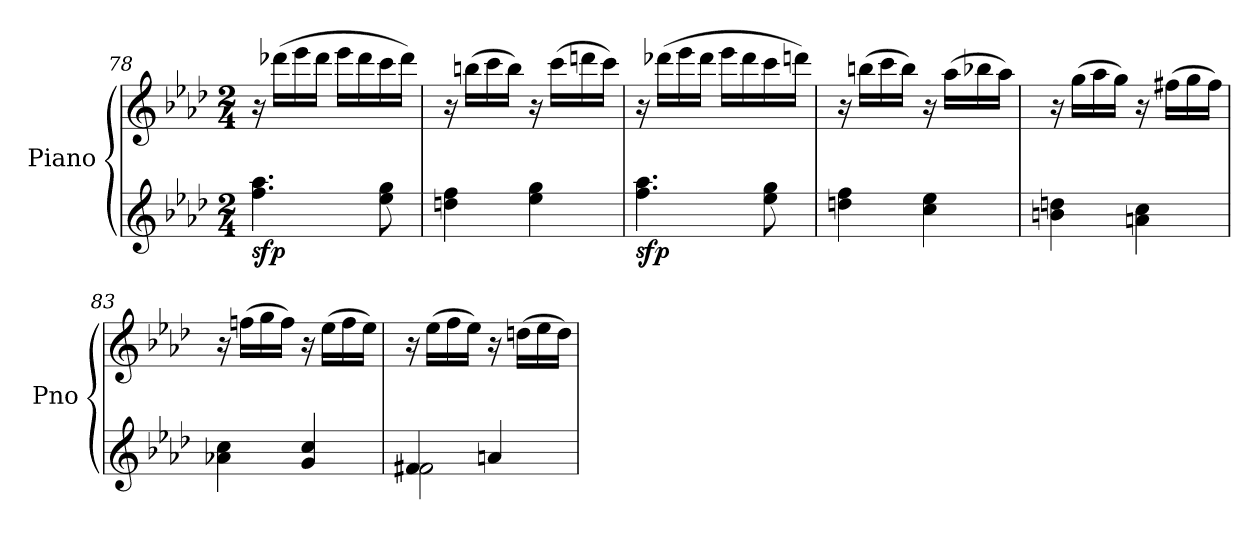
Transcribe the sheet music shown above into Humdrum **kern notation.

**kern	**kern	**dynam
*part1	*part1	*part1
*staff2	*staff1	*staff1/2
*I"Piano	*	*
*I'Pno	*	*
*clefG2	*clefG2	*
*k[b-e-a-d-]	*k[b-e-a-d-]	*
*M2/4	*M2/4	*
=78	=78	=78
!	!	!LO:DY:b=2
4.ff\ 4.aa-\	16r	sfp
.	(16ddd-X\LL	.
.	16eee-\	.
.	16ddd-\JJ	.
.	16eee-\LL	.
.	16ddd-\	.
8ee-\ 8gg\	16ccc\	.
.	16ddd-\JJ)	.
=79	=79	=79
4ddn\ 4ff\	16r	.
.	(16bbn\LL	.
.	16ccc\	.
.	16bb\JJ)	.
4ee-\ 4gg\	16r	.
.	(16ccc\LL	.
.	16dddn\	.
.	16ccc\JJ)	.
!!LO:PB:g=z
=80	=80	=80
!	!	!LO:DY:b=2
4.ff\ 4.aa-\	16r	sfp
.	(16ddd-X\LL	.
.	16eee-\	.
.	16ddd-\JJ	.
.	16eee-\LL	.
.	16ddd-\	.
8ee-\ 8gg\	16ccc\	.
.	16dddn\JJ)	.
=81	=81	=81
4ddn\ 4ff\	16r	.
!	!	!LO:DY:b
.	(16bbn\LL	other-dynamics
.	16ccc\	.
.	16bb\JJ)	.
4cc\ 4ee-\	16r	.
.	(16aa-\LL	.
.	16bb-X\	.
.	16aa-\JJ)	.
=82	=82	=82
4bn\ 4ddn\	16r	.
.	(16gg\LL	.
.	16aa-\	.
.	16gg\JJ)	.
4an\ 4cc\	16r	.
.	(16ff#X\LL	.
.	16gg\	.
.	16ff#\JJ)	.
=83	=83	=83
4a-X\ 4cc\	16r	.
.	(16ffn\LL	.
.	16gg\	.
.	16ff\JJ)	.
4g/ 4cc/	16r	.
.	(16ee-\LL	.
.	16ff\	.
.	16ee-\JJ)	.
!!LO:LB:g=z
=84	=84	=84
*^	*	*
!	!	!	!LO:DY:b
4f#X/	2f#\	16r	other-dynamics
.	.	(16ee-\LL	.
.	.	16ff\	.
.	.	16ee-\JJ)	.
4an/	.	16r	.
.	.	(16ddn\LL	.
.	.	16ee-\	.
.	.	16dd\JJ)	.
*v	*v	*	*
=	=	=
*-	*-	*-
